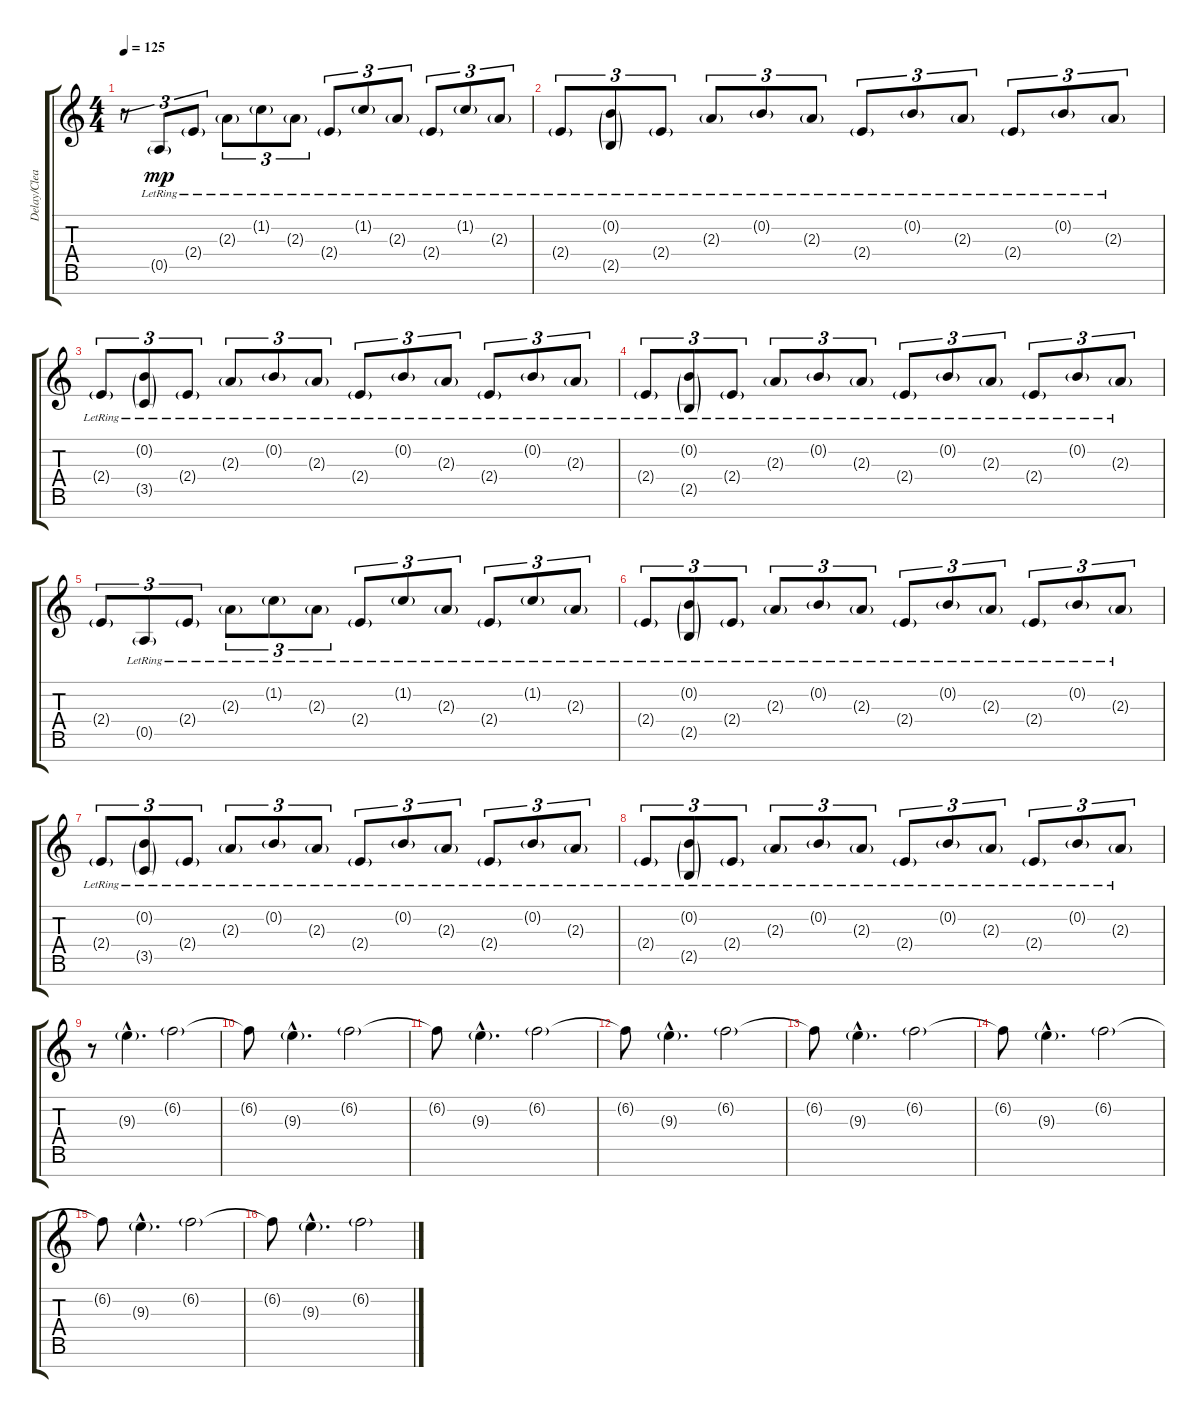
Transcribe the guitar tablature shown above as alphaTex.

\track ("Delay/Clean Guitar" "Delay/Clea") {instrument electricguitarclean}
\staff {score tabs}
\tuning (E4 B3 G3 D3 A2 E2 B1) {hide}
\ts (4 4)
\tempo 125
\clef g2
\ks c
r.8{tu (3 2) dy mp instrument electricguitarclean} 0.5{g lr}.8{tu (3 2)} 2.4{g lr}.8{tu (3 2)} 2.3{g lr}.8{tu (3 2)} 1.2{g lr}.8{tu (3 2)} 2.3{g lr}.8{tu (3 2)} 2.4{g lr}.8{tu (3 2)} 1.2{g lr}.8{tu (3 2)} 2.3{g lr}.8{tu (3 2)} 2.4{g lr}.8{tu (3 2)} 1.2{g lr}.8{tu (3 2)} 2.3{g lr}.8{tu (3 2)} |
2.4{g lr}.8{tu (3 2)} (0.2{g lr} 2.5{g lr}).8{tu (3 2)} 2.4{g lr}.8{tu (3 2)} 2.3{g lr}.8{tu (3 2)} 0.2{g lr}.8{tu (3 2)} 2.3{g lr}.8{tu (3 2)} 2.4{g lr}.8{tu (3 2)} 0.2{g lr}.8{tu (3 2)} 2.3{g lr}.8{tu (3 2)} 2.4{g lr}.8{tu (3 2)} 0.2{g lr}.8{tu (3 2)} 2.3{g lr}.8{tu (3 2)} |
2.4{g lr}.8{tu (3 2)} (0.2{g lr} 3.5{g lr}).8{tu (3 2)} 2.4{g lr}.8{tu (3 2)} 2.3{g lr}.8{tu (3 2)} 0.2{g lr}.8{tu (3 2)} 2.3{g lr}.8{tu (3 2)} 2.4{g lr}.8{tu (3 2)} 0.2{g lr}.8{tu (3 2)} 2.3{g lr}.8{tu (3 2)} 2.4{g lr}.8{tu (3 2)} 0.2{g lr}.8{tu (3 2)} 2.3{g lr}.8{tu (3 2)} |
2.4{g lr}.8{tu (3 2)} (0.2{g lr} 2.5{g lr}).8{tu (3 2)} 2.4{g lr}.8{tu (3 2)} 2.3{g lr}.8{tu (3 2)} 0.2{g lr}.8{tu (3 2)} 2.3{g lr}.8{tu (3 2)} 2.4{g lr}.8{tu (3 2)} 0.2{g lr}.8{tu (3 2)} 2.3{g lr}.8{tu (3 2)} 2.4{g lr}.8{tu (3 2)} 0.2{g lr}.8{tu (3 2)} 2.3{g lr}.8{tu (3 2)} |
2.4{g}.8{tu (3 2)} 0.5{g lr}.8{tu (3 2)} 2.4{g lr}.8{tu (3 2)} 2.3{g lr}.8{tu (3 2)} 1.2{g lr}.8{tu (3 2)} 2.3{g lr}.8{tu (3 2)} 2.4{g lr}.8{tu (3 2)} 1.2{g lr}.8{tu (3 2)} 2.3{g lr}.8{tu (3 2)} 2.4{g lr}.8{tu (3 2)} 1.2{g lr}.8{tu (3 2)} 2.3{g lr}.8{tu (3 2)} |
2.4{g lr}.8{tu (3 2)} (0.2{g lr} 2.5{g lr}).8{tu (3 2)} 2.4{g lr}.8{tu (3 2)} 2.3{g lr}.8{tu (3 2)} 0.2{g lr}.8{tu (3 2)} 2.3{g lr}.8{tu (3 2)} 2.4{g lr}.8{tu (3 2)} 0.2{g lr}.8{tu (3 2)} 2.3{g lr}.8{tu (3 2)} 2.4{g lr}.8{tu (3 2)} 0.2{g lr}.8{tu (3 2)} 2.3{g lr}.8{tu (3 2)} |
2.4{g lr}.8{tu (3 2)} (0.2{g lr} 3.5{g lr}).8{tu (3 2)} 2.4{g lr}.8{tu (3 2)} 2.3{g lr}.8{tu (3 2)} 0.2{g lr}.8{tu (3 2)} 2.3{g lr}.8{tu (3 2)} 2.4{g lr}.8{tu (3 2)} 0.2{g lr}.8{tu (3 2)} 2.3{g lr}.8{tu (3 2)} 2.4{g lr}.8{tu (3 2)} 0.2{g lr}.8{tu (3 2)} 2.3{g lr}.8{tu (3 2)} |
2.4{g lr}.8{tu (3 2)} (0.2{g lr} 2.5{g lr}).8{tu (3 2)} 2.4{g lr}.8{tu (3 2)} 2.3{g lr}.8{tu (3 2)} 0.2{g lr}.8{tu (3 2)} 2.3{g lr}.8{tu (3 2)} 2.4{g lr}.8{tu (3 2)} 0.2{g lr}.8{tu (3 2)} 2.3{g lr}.8{tu (3 2)} 2.4{g lr}.8{tu (3 2)} 0.2{g lr}.8{tu (3 2)} 2.3{g lr}.8{tu (3 2)} |
r.8 9.3{g hac}.4{d} 6.2{g}.2 |
6.2{t}.8 9.3{g hac}.4{d} 6.2{g}.2 |
6.2{t}.8 9.3{g hac}.4{d} 6.2{g}.2 |
6.2{t}.8 9.3{g hac}.4{d} 6.2{g}.2 |
6.2{t}.8 9.3{g hac}.4{d} 6.2{g}.2 |
6.2{t}.8 9.3{g hac}.4{d} 6.2{g}.2 |
6.2{t}.8 9.3{g hac}.4{d} 6.2{g}.2 |
6.2{t}.8 9.3{g hac}.4{d} 6.2{g}.2
